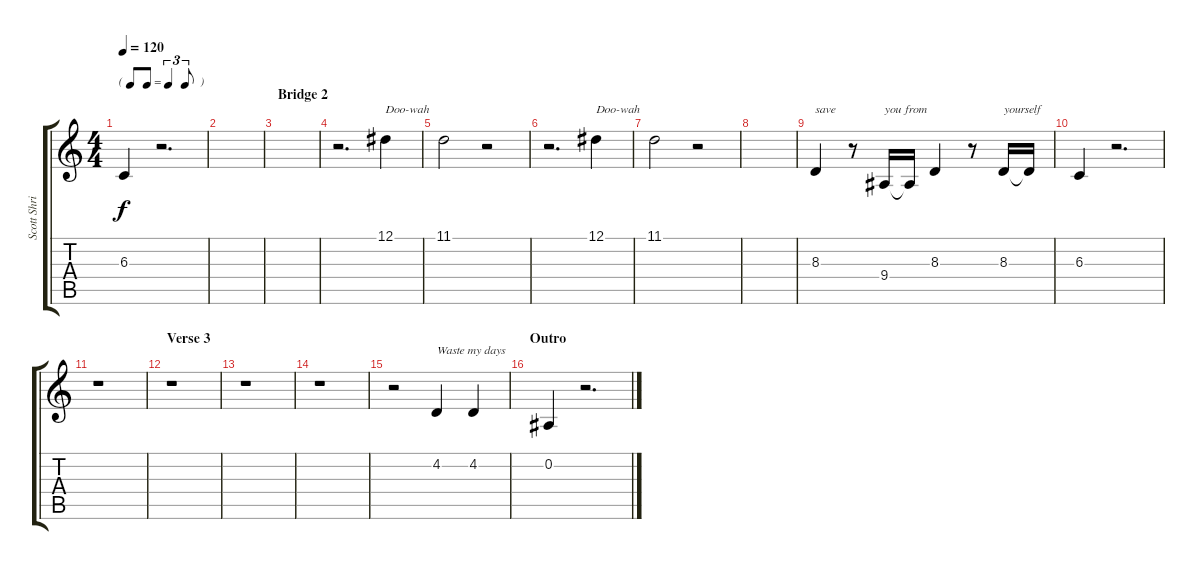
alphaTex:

\track ("Scott Shriner - Backup Vocals" "Scott Shri") {instrument clarinet}
\staff {score tabs}
\tuning (Eb4 Bb3 Gb3 Db3 Ab2 Eb2) {hide}
\ts (4 4)
\tf triplet8th
\tempo 120
\clef g2
\ks c
6.3.4{dy f} r.2{d} |
|
\section ("" "Bridge 2")
|
r.2{d} 12.1.4{txt "Doo-wah" instrument voiceoohs} |
11.1.2 r.2 |
r.2{d} 12.1.4{txt "Doo-wah"} |
11.1.2 r.2 |
|
8.3.4{txt "save" instrument clarinet} r.8 9.4.16{txt "you from"} 9.4{t}.16 8.3.4 r.8 8.3.16{txt "yourself"} 8.3{t}.16 |
6.3.4 r.2{d} |
r.1 |
\section ("" "Verse 3")
r.1 |
r.1 |
r.1 |
r.2 4.2.4{txt "Waste my days"} 4.2.4 |
\section ("" "Outro")
0.2.4 r.2{d}
